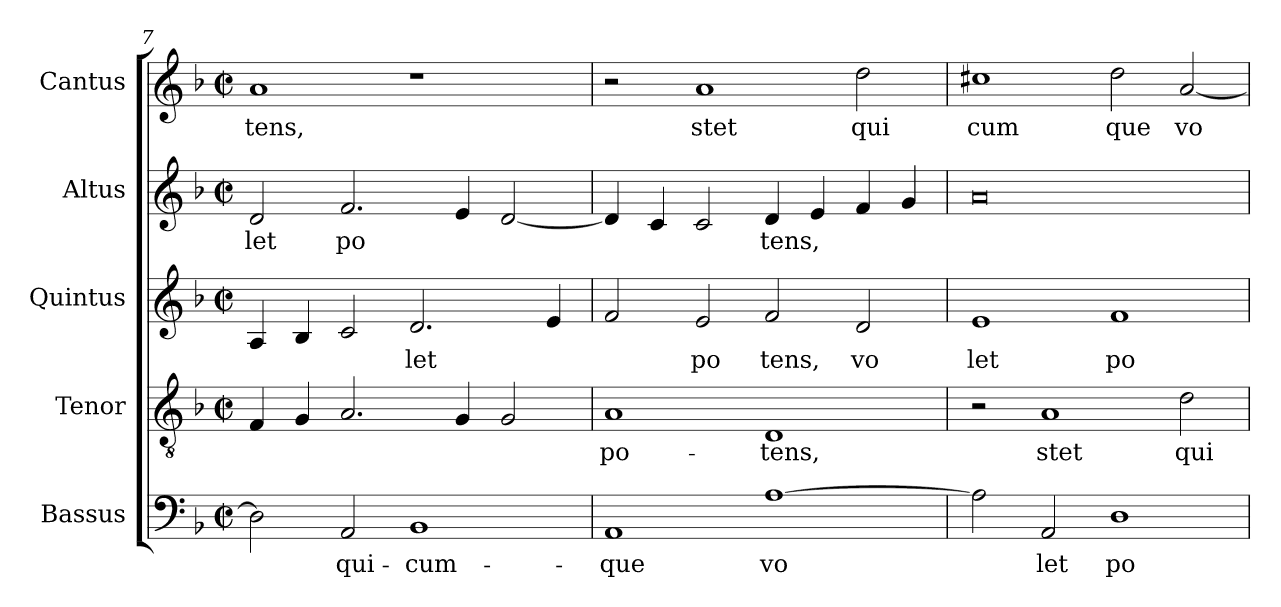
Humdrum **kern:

**kern	**text	**kern	**text	**kern	**text	**kern	**text	**kern	**text
*part5	*part5	*part4	*part4	*part3	*part3	*part2	*part2	*part1	*part1
*staff5	*staff5	*staff4	*staff4	*staff3	*staff3	*staff2	*staff2	*staff1	*staff1
*I"Bassus	*	*I"Tenor	*	*I"Quintus	*	*I"Altus	*	*I"Cantus	*
*clefF4	*	*clefGv2	*	*clefG2	*	*clefG2	*	*clefG2	*
*k[b-]	*	*k[b-]	*	*k[b-]	*	*k[b-]	*	*k[b-]	*
*F:	*	*F:	*	*F:	*	*F:	*	*F:	*
*M2/2	*	*M2/2	*	*M2/2	*	*M2/2	*	*M2/2	*
*met(c|)	*	*met(c|)	*	*met(c|)	*	*met(c|)	*	*met(c|)	*
=7	=7	=7	=7	=7	=7	=7	=7	=7	=7
!	!LO:LY:b	!	!LO:LY:b:cj	!	!LO:LY:b	!	!LO:LY:b:cj	!	!LO:LY:b
2D\]	.	4F/	.	4A/	.	2d/	-let	1a	tens,
!	!	!	!LO:LY:b:cj	!	!LO:LY:b	!	!	!	!
.	.	4G/	.	4B-/	.	.	.	.	.
!	!LO:LY:b	!	!LO:LY:b:cj	!	!LO:LY:b	!	!LO:LY:b:cj	!	!
2AA/	qui-	2.A/	.	2c/	.	2.f/	po-	.	.
!	!LO:LY:b	!	!	!	!LO:LY:b	!	!	!	!
1BB-	-cum-	.	.	2.d/	let	.	.	1r	.
!	!	!	!LO:LY:b:cj	!	!	!	!LO:LY:b:cj	!	!
.	.	4G/	.	.	.	4e/	--	.	.
!	!	!	!LO:LY:b:cj	!	!	!	!LO:LY:b:cj	!	!
.	.	2G/	.	.	.	[<2d/	--	.	.
!	!	!	!	!	!LO:LY:b	!	!	!	!
.	.	.	.	4e/	.	.	.	.	.
=8	=8	=8	=8	=8	=8	=8	=8	=8	=8
!	!LO:LY:b	!	!LO:LY:b:cj	!	!LO:LY:b	!	!LO:LY:b:cj	!	!
1AA	-que	1A	po-	2f/	.	4d/]	--	2r	.
!	!	!	!	!	!	!	!LO:LY:b:cj	!	!
.	.	.	.	.	.	4c/	--	.	.
!	!	!	!	!	!LO:LY:b	!	!LO:LY:b:cj	!	!LO:LY:b
.	.	.	.	2e/	po	2c/	--	1a	stet
!	!LO:LY:b	!	!LO:LY:b:cj	!	!LO:LY:b	!	!LO:LY:b:cj	!	!
[>1A	vo-	1D	-tens,	2f/	tens,	4d/	-tens,	.	.
!	!	!	!	!	!	!	!LO:LY:b:cj	!	!
.	.	.	.	.	.	4e/	.	.	.
!	!	!	!	!	!LO:LY:b	!	!LO:LY:b:cj	!	!LO:LY:b
.	.	.	.	2d/	vo	4f/	.	2dd\	qui
!	!	!	!	!	!	!	!LO:LY:b:cj	!	!
.	.	.	.	.	.	4g/	.	.	.
=9	=9	=9	=9	=9	=9	=9	=9	=9	=9
!	!LO:LY:b	!	!	!	!LO:LY:b	!	!LO:LY:b:cj	!	!LO:LY:b
2A\]	--	2r	.	1e	let	0a	.	1cc#X	cum
!	!LO:LY:b	!	!LO:LY:b:cj	!	!	!	!	!	!
2AA/	-let	1A	stet	.	.	.	.	.	.
!	!LO:LY:b	!	!	!	!LO:LY:b	!	!	!	!LO:LY:b
1D	po-	.	.	1f	po	.	.	2dd\	que
!	!	!	!LO:LY:b:cj	!	!	!	!	!	!LO:LY:b
.	.	2d\	qui-	.	.	.	.	[<2a/	vo
=	=	=	=	=	=	=	=	=	=
*-	*-	*-	*-	*-	*-	*-	*-	*-	*-
